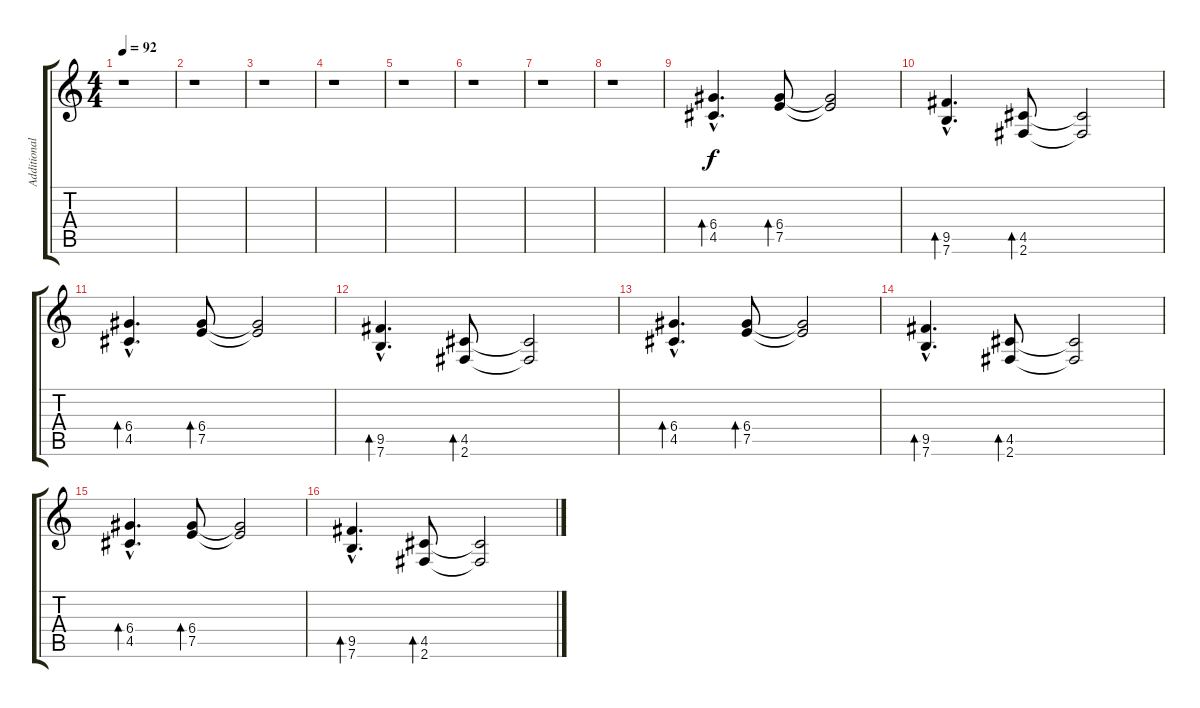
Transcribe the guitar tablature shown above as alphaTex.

\track ("Additional Guitar" "Additional") {instrument acousticguitarsteel}
\staff {score tabs}
\tuning (E4 B3 G3 D3 A2 E2) {hide}
\ts (4 4)
\tempo 92
\clef g2
\ks c
r.1{dy f} |
r.1 |
r.1 |
r.1 |
r.1 |
r.1 |
r.1 |
r.1 |
(6.4{hac} 4.5{hac}).4{d bd 60 balance 8} (6.4 7.5).8{bd 60} (6.4{t} 7.5{t}).2 |
(9.5{hac} 7.6{hac}).4{d bd 60} (4.5 2.6).8{bd 60} (4.5{t} 2.6{t}).2 |
(6.4{hac} 4.5{hac}).4{d bd 60} (6.4 7.5).8{bd 60} (6.4{t} 7.5{t}).2 |
(9.5{hac} 7.6{hac}).4{d bd 60} (4.5 2.6).8{bd 60} (4.5{t} 2.6{t}).2 |
(6.4{hac} 4.5{hac}).4{d bd 60} (6.4 7.5).8{bd 60} (6.4{t} 7.5{t}).2 |
(9.5{hac} 7.6{hac}).4{d bd 60} (4.5 2.6).8{bd 60} (4.5{t} 2.6{t}).2 |
(6.4{hac} 4.5{hac}).4{d bd 60} (6.4 7.5).8{bd 60} (6.4{t} 7.5{t}).2 |
(9.5{hac} 7.6{hac}).4{d bd 60} (4.5 2.6).8{bd 60} (4.5{t} 2.6{t}).2
